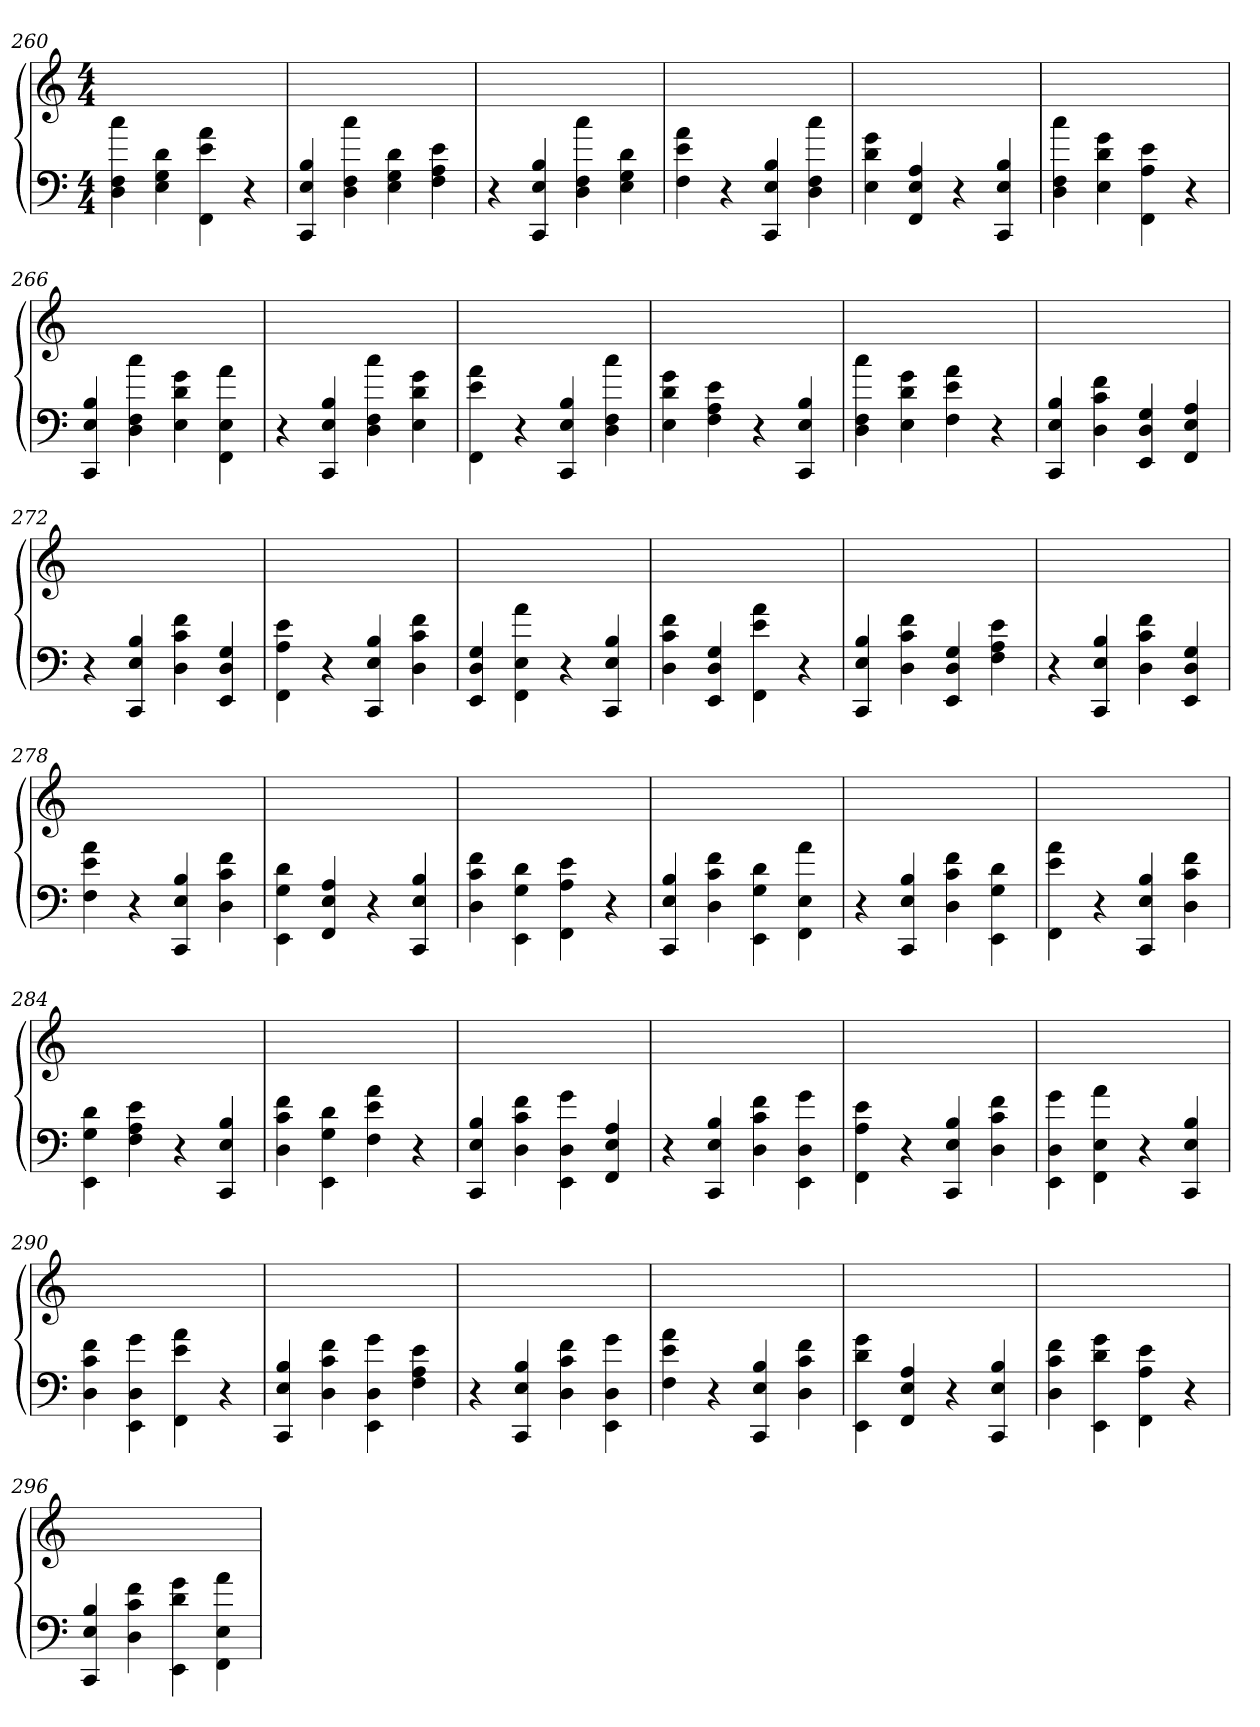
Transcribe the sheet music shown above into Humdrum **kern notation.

**kern	**kern
*part2	*part1
*staff2	*staff1
*clefF4	*clefG2
*k[]	*k[]
*C:	*C:
*M4/4	*M4/4
=260	=260
4D 4F 4cc	1ryy
4E 4G 4d	.
4FF 4e 4a	.
4r	.
=261	=261
4CC 4E 4B	1ryy
4D 4F 4cc	.
4E 4G 4d	.
4F 4A 4e	.
=262	=262
4r	1ryy
4CC 4E 4B	.
4D 4F 4cc	.
4E 4G 4d	.
=263	=263
4F 4e 4a	1ryy
4r	.
4CC 4E 4B	.
4D 4F 4cc	.
=264	=264
4E 4d 4g	1ryy
4FF 4E 4A	.
4r	.
4CC 4E 4B	.
=265	=265
4D 4F 4cc	1ryy
4E 4d 4g	.
4FF 4A 4e	.
4r	.
=266	=266
4CC 4E 4B	1ryy
4D 4F 4cc	.
4E 4d 4g	.
4FF 4E 4a	.
=267	=267
4r	1ryy
4CC 4E 4B	.
4D 4F 4cc	.
4E 4d 4g	.
=268	=268
4FF 4e 4a	1ryy
4r	.
4CC 4E 4B	.
4D 4F 4cc	.
=269	=269
4E 4d 4g	1ryy
4F 4A 4e	.
4r	.
4CC 4E 4B	.
=270	=270
4D 4F 4cc	1ryy
4E 4d 4g	.
4F 4e 4a	.
4r	.
=271	=271
4CC 4E 4B	1ryy
4D 4c 4f	.
4EE 4D 4G	.
4FF 4E 4A	.
=272	=272
4r	1ryy
4CC 4E 4B	.
4D 4c 4f	.
4EE 4D 4G	.
=273	=273
4FF 4A 4e	1ryy
4r	.
4CC 4E 4B	.
4D 4c 4f	.
=274	=274
4EE 4D 4G	1ryy
4FF 4E 4a	.
4r	.
4CC 4E 4B	.
=275	=275
4D 4c 4f	1ryy
4EE 4D 4G	.
4FF 4e 4a	.
4r	.
=276	=276
4CC 4E 4B	1ryy
4D 4c 4f	.
4EE 4D 4G	.
4F 4A 4e	.
=277	=277
4r	1ryy
4CC 4E 4B	.
4D 4c 4f	.
4EE 4D 4G	.
=278	=278
4F 4e 4a	1ryy
4r	.
4CC 4E 4B	.
4D 4c 4f	.
=279	=279
4EE 4G 4d	1ryy
4FF 4E 4A	.
4r	.
4CC 4E 4B	.
=280	=280
4D 4c 4f	1ryy
4EE 4G 4d	.
4FF 4A 4e	.
4r	.
=281	=281
4CC 4E 4B	1ryy
4D 4c 4f	.
4EE 4G 4d	.
4FF 4E 4a	.
=282	=282
4r	1ryy
4CC 4E 4B	.
4D 4c 4f	.
4EE 4G 4d	.
=283	=283
4FF 4e 4a	1ryy
4r	.
4CC 4E 4B	.
4D 4c 4f	.
=284	=284
4EE 4G 4d	1ryy
4F 4A 4e	.
4r	.
4CC 4E 4B	.
=285	=285
4D 4c 4f	1ryy
4EE 4G 4d	.
4F 4e 4a	.
4r	.
=286	=286
4CC 4E 4B	1ryy
4D 4c 4f	.
4EE 4D 4g	.
4FF 4E 4A	.
=287	=287
4r	1ryy
4CC 4E 4B	.
4D 4c 4f	.
4EE 4D 4g	.
=288	=288
4FF 4A 4e	1ryy
4r	.
4CC 4E 4B	.
4D 4c 4f	.
=289	=289
4EE 4D 4g	1ryy
4FF 4E 4a	.
4r	.
4CC 4E 4B	.
=290	=290
4D 4c 4f	1ryy
4EE 4D 4g	.
4FF 4e 4a	.
4r	.
=291	=291
4CC 4E 4B	1ryy
4D 4c 4f	.
4EE 4D 4g	.
4F 4A 4e	.
=292	=292
4r	1ryy
4CC 4E 4B	.
4D 4c 4f	.
4EE 4D 4g	.
=293	=293
4F 4e 4a	1ryy
4r	.
4CC 4E 4B	.
4D 4c 4f	.
=294	=294
4EE 4d 4g	1ryy
4FF 4E 4A	.
4r	.
4CC 4E 4B	.
=295	=295
4D 4c 4f	1ryy
4EE 4d 4g	.
4FF 4A 4e	.
4r	.
=296	=296
4CC 4E 4B	1ryy
4D 4c 4f	.
4EE 4d 4g	.
4FF 4E 4a	.
=	=
*-	*-
